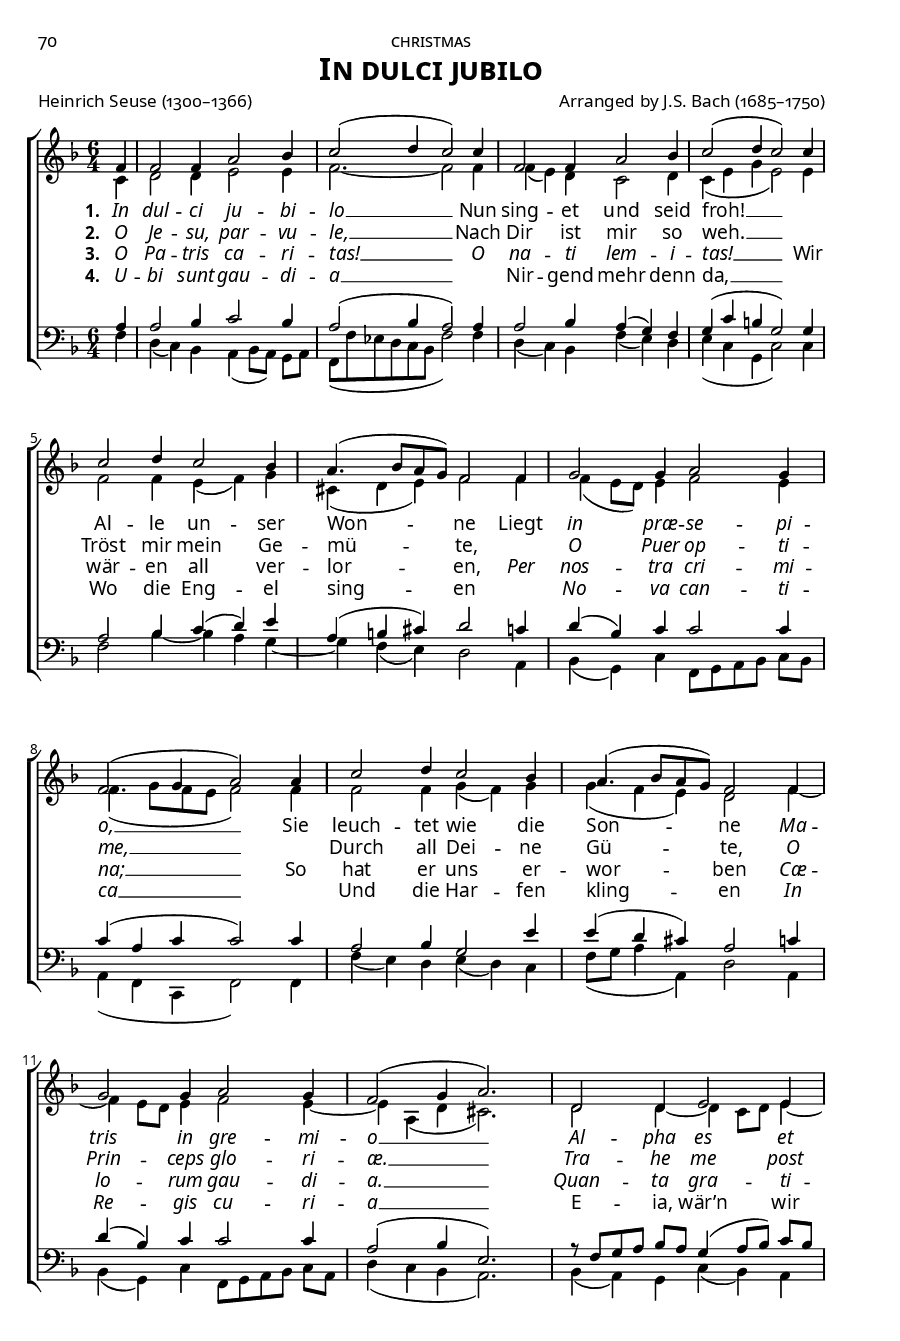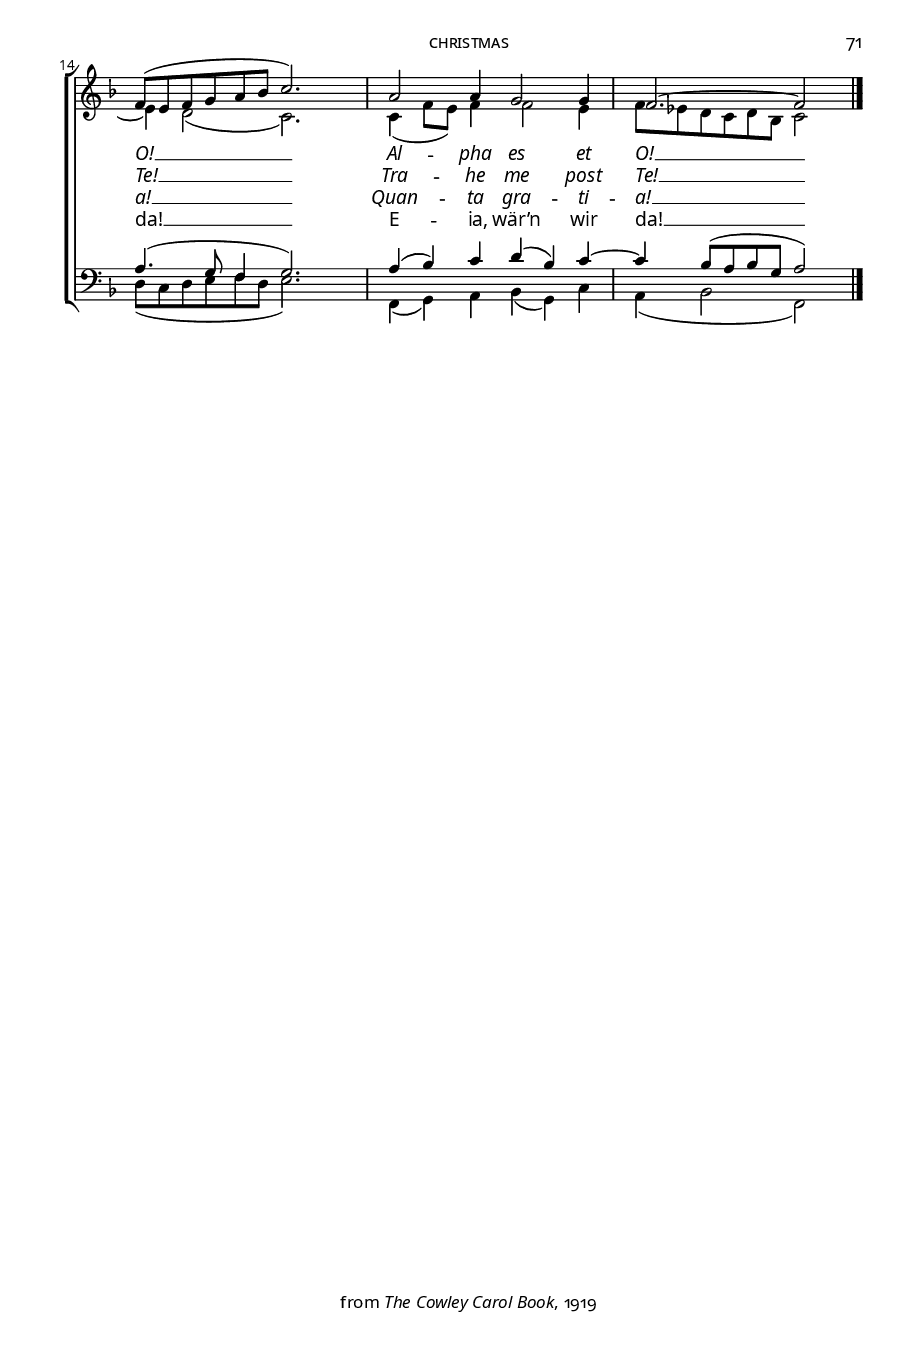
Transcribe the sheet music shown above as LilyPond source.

\version "2.14.2"
\include "util.ly"
\header {
    title = \markup{\override #'(font-name . "Garamond Premier Pro Semibold"){ \abs-fontsize #15 \smallCapsOldStyle"In dulci jubilo"}}
    poet = \markup\oldStyleNum"Heinrich Seuse (1300–1366)"
    composer = \markup\oldStyleNum"Arranged by J.S. Bach (1685–1750)"
    
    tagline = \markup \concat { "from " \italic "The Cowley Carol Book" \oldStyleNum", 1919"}
  }\paper {
  print-all-headers = ##f
  paper-height = 9\in
  paper-width = 6\in
  indent = 0\in
  %system-system-spacing = #'((basic-distance . 10) (padding . 0))
  system-system-spacing =
    #'((basic-distance . 0)
       (minimum-distance . 0)
       (padding . -5)
       (stretchability . 100))
  score-markup-spacing = 
    #'((basic-distance . 0)
       (minimum-distance . 0)
       (padding . 0)
       (stretchability . 0))
  markup-markup-spacing =
    #'((basic-distance . 0)
       (minimum-distance . 0)
       (padding . 1)
       (stretchability . 40))
  
  ragged-last-bottom = ##t
  ragged-bottom = ##f
  two-sided = ##t
  inner-margin = 0.5\in
  outer-margin = 0.25\in
  top-margin = 0.25\in
  bottom-margin = 0.25\in
  first-page-number = #070
  print-first-page-number = ##t
  headerLine = \markup{\override #'(font-name . "Garamond Premier Pro") \smallCapsOldStyle"christmas"}
  oddHeaderMarkup = \markup\fill-line{
     \override #'(font-name . "Garamond Premier Pro")\abs-fontsize #8.5
     \combine 
        \fill-line{"" \on-the-fly #print-page-number-check-first
        \oldStylePageNum""
        }
        \fill-line{\headerLine}
  }
  evenHeaderMarkup = \markup {
     \override #'(font-name . "Garamond Premier Pro")\abs-fontsize #8.5
     \combine
        \on-the-fly #print-page-number-check-first
        \oldStylePageNum""
        \fill-line{\headerLine}
  }
}
#(set-global-staff-size 15) \paper{ #(define fonts (make-pango-font-tree "GoudyOlSt BT" "Garamond Premier Pro" "Garamond Premier Pro" (/ 15 20))) }
global = {
  \key f \major
  \time 6/4
}

sopMusic = \relative c' {
  \partial 4 f4 |
  f2 f4 a2 bes4 |
  c2( d4 c2) c4 |
  f,2 f4 a2 bes4 |
  c2( d4 c2) c4 | \break

  c2 d4 c2 bes4 |
  a4.( bes8[ a g]) f2 f4 |
  g2 g4 a2 g4 |
  f2( g4 a2) a4 |
  c2 d4 c2 bes4 |
  a4.( bes8[ a g]) f2 f4 | \break

  g2 g4 a2 g4 |
  f2( g4 a2.) |
  d,2 d4 e2 e4 |
  f8([ e f g a bes] c2.) |
  a2 a4 g2 g4 |
  \partial 4*5 f2.~ f2 \bar "|."
}
sopWords = \lyricmode {
  
}

altoMusic = \relative c' {
  \partial 4 c4 |
  d2 d4 e2 e4 |
  f2.~ f2 f4 |
  f( e) d4 c2 d4 |
  c( e g e2) e4 |
  
  f2 f4 e( f) g |
  cis,( d e) f2 f4 |
  f4( e8[ d]) e4 f2 e4 |
  f4.( g8[ f e] f2) f4 |
  
  f2 f4 g( f) g |
  g( f e) d2 f4~ |
  f e8[ d] e4 f2 e4~ |
  e a,( d cis2.) |
  
  d2 d4~ d c8[ d] e4~ |
  e d2( c2.) |
  c4( f8[ e]) f4 f2 e4 |
  f8([ ees d c d bes] c2 \bar "|."

}
altoWords = \lyricmode {
  \dropLyricsV
  \set stanza = #"1. "
  \markup\italic In \markup\italic dul -- \markup\italic ci \markup\italic ju -- \markup\italic bi -- \markup\italic lo __
  Nun sing -- et und seid froh! __ ""
  Al -- le un -- ser Won -- ne
  Liegt \markup\italic in \markup\italic præ -- \markup\italic se -- \markup\italic pi -- \markup\italic o, __
  Sie leuch -- tet wie \set associatedVoice = "altos" 
  die Son --
  \unset associatedVoice
  ne
  \markup\italic Ma -- \markup\italic tris \markup\italic in \markup\italic gre -- \markup\italic mi -- \markup\italic o __
  \markup\italic Al -- \markup\italic pha \markup\italic es \markup\italic et \markup\italic O! __
  \markup\italic Al -- \markup\italic pha \markup\italic es 
  \set associatedVoice = "altos"
  \markup\italic et \markup\italic O! __

}
altoWordsII = \lyricmode {
  \dropLyricsV
  \set stanza = #"2. "
  \markup\italic O \markup\italic Je -- \markup\italic su, \markup\italic par -- \markup\italic vu -- \markup\italic le, __
  Nach Dir ist mir so weh. __ ""
  Tröst mir mein Ge -- mü -- te, ""
  \markup\italic O \markup\italic Puer \markup\italic op -- \markup\italic ti -- \markup\italic me, __ ""
  Durch all Dei -- \set associatedVoice = "altos" 
  ne Gü --
  \unset associatedVoice
  te,
  \markup\italic O \markup\italic Prin -- \markup\italic ceps \markup\italic glo -- \markup\italic ri -- \markup\italic æ. __
  \markup\italic Tra -- \markup\italic he \markup\italic me \markup\italic post \markup\italic Te! __
  \markup\italic Tra -- \markup\italic he \markup\italic me 
  \set associatedVoice = "altos"
  \markup\italic post \markup\italic Te! __
}
altoWordsIII = \lyricmode {
  \dropLyricsV
  \set stanza = #"3. "
  \markup\italic O \markup\italic Pa -- \markup\italic tris \markup\italic ca -- \markup\italic ri -- \markup\italic tas! __
  \markup\italic O \markup\italic na -- \markup\italic ti \markup\italic lem -- \markup\italic i -- \markup\italic tas! __
  Wir wär -- en all ver -- lor -- en,
  \markup\italic Per \markup\italic nos -- \markup\italic tra \markup\italic cri -- \markup\italic mi -- \markup\italic na; __
  So hat er uns \set associatedVoice = "altos" 
  er -- wor --
  \unset associatedVoice
  ben
  \markup\italic Cæ -- \markup\italic lo -- \markup\italic rum \markup\italic gau -- \markup\italic di -- \markup\italic a. __
  \markup\italic Quan -- \markup\italic ta \markup\italic gra -- \markup\italic ti -- \markup\italic a! __
  \markup\italic Quan -- \markup\italic ta \markup\italic gra -- 
  \set associatedVoice = "altos"
  \markup\italic ti -- \markup\italic a! __
}
altoWordsIV = \lyricmode {
  \dropLyricsV
  \set stanza = #"4. "
  \markup\italic U -- \markup\italic bi \markup\italic sunt \markup\italic gau -- \markup\italic di -- \markup\italic a __ ""
  Nir -- gend mehr denn da, __ ""
  Wo die Eng -- el sing -- en ""
  \markup\italic No -- \markup\italic va \markup\italic can -- \markup\italic ti -- \markup\italic ca __ ""
  Und die Har -- \set associatedVoice = "altos" 
  fen kling --
  \unset associatedVoice
  en
  \markup\italic In \markup\italic Re -- \markup\italic gis \markup\italic cu -- \markup\italic ri -- \markup\italic a __
  E -- ia, wär’n wir da! __
  E -- ia, wär’n
  \set associatedVoice = "altos"
  wir da! __
}

tenorMusic = \relative c' {
  \partial 4 a4 |
  a2 bes4 c2 bes4 |
  a2( bes4 a2) a4 |
  a2 bes4 a( g) f |
  g( c b g2) g4 |
  
  a2 bes4 c( d) e |
  a,( b cis) d2 c4 |
  d( bes) c c2 c4 |
  c( a c c2) c4 |
  
  a2 bes4 g2 e'4 |
  e( d cis) a2 c4 |
  d( bes) c c2 c4 |
  a2( bes4 e,2.) |
  
  r8 f[ g a] bes[ a] g4( a8[ bes]) c[ bes] |
  a4.( g8 f4 g2.) |
  a4( bes) c d( bes) c~ |
  c bes8([ a bes g] a2) \bar "|."
}
tenorWords = \lyricmode {

}

bassMusic = \relative c {
  \partial 4 f4 |
  d( c) bes a( bes8[ a]) g[ a] |
  f([ f' ees d c bes] f'2) f4 |
  d( c) bes f'( e) d |
  e( c g c2) c4 |
  
  f2 bes4~ bes a g~ |
  g f( e) d2 a4 |
  bes( g) c f,8[ g a bes] c[ bes] |
  a4( f c f2) f4 |
  
  f'4( e) d e( d) c |
  f8([ g] a4 a,) |
  d2 a4 |
  bes( g) c f,8[ g a bes] c[ a] |
  d4( c bes a2.) |
  
  bes4( a) g c( bes) a |
  d8([ c d e f d] e2.) |
  f,4( g) a bes( g) c |
  a( bes2 f2) \bar "|."
}
bassWords = \lyricmode {

}

\score {
  <<
   \new ChoirStaff <<
%    \new Lyrics = sopranos \with { \override VerticalAxisGroup #'nonstaff-relatedstaff-spacing = #'((basic-distance . 1)) }
    \new Staff = women <<
      \new Voice = "sopranos" { \voiceOne << \global \sopMusic >> }
      \new Voice = "altos" { \voiceTwo << \global \altoMusic >> }
    >>
    \new Lyrics \with { alignAboveContext = #"women" \override VerticalAxisGroup #'nonstaff-relatedstaff-spacing = #'((basic-distance . 1))} \lyricsto "sopranos" \sopWords
    \new Lyrics = "altosIV"  \with { alignBelowContext = #"women" } \lyricsto "sopranos" \altoWordsIV
    \new Lyrics = "altosIII"  \with { alignBelowContext = #"women" } \lyricsto "sopranos" \altoWordsIII
    \new Lyrics = "altosII"  \with { alignBelowContext = #"women" } \lyricsto "sopranos" \altoWordsII
    \new Lyrics = "altos"  \with { alignBelowContext = #"women" \override VerticalAxisGroup #'nonstaff-relatedstaff-spacing = #'((basic-distance . 1)) } \lyricsto "sopranos" \altoWords
   \new Staff = men <<
      \clef bass
      \new Voice = "tenors" { \voiceOne << \global \tenorMusic >> }
      \new Voice = "basses" { \voiceTwo << \global \bassMusic >> }
    >>
    \new Lyrics \with { alignAboveContext = #"men" \override VerticalAxisGroup #'nonstaff-relatedstaff-spacing = #'((basic-distance . 1)) } \lyricsto "tenors" \tenorWords
    \new Lyrics \with { alignBelowContext = #"men" \override VerticalAxisGroup #'nonstaff-relatedstaff-spacing = #'((basic-distance . 1)) } \lyricsto "basses" \bassWords
  >>
%    \new PianoStaff << \new Staff { \new Voice { \pianoRH } } \new Staff { \clef "bass" \pianoLH } >>
  >>
  \layout {
    \context {
      \Score
      \override SpacingSpanner #'base-shortest-duration = #(ly:make-moment 1 2)
      \override SpacingSpanner #'common-shortest-duration = #(ly:make-moment 1 2)
    }
    \context {
      % Remove all empty staves
      % \Staff \RemoveEmptyStaves \override VerticalAxisGroup #'remove-first = ##t
    }
    \context {
      \Lyrics
      \override LyricText #'X-offset = #center-on-word
    }
  }
  
  \midi {
    \tempo 4 = 180
    \set Staff.midiInstrument = "flute"
  
    \context {
      \Voice
      \remove "Dynamic_performer"
    }
  }
}
